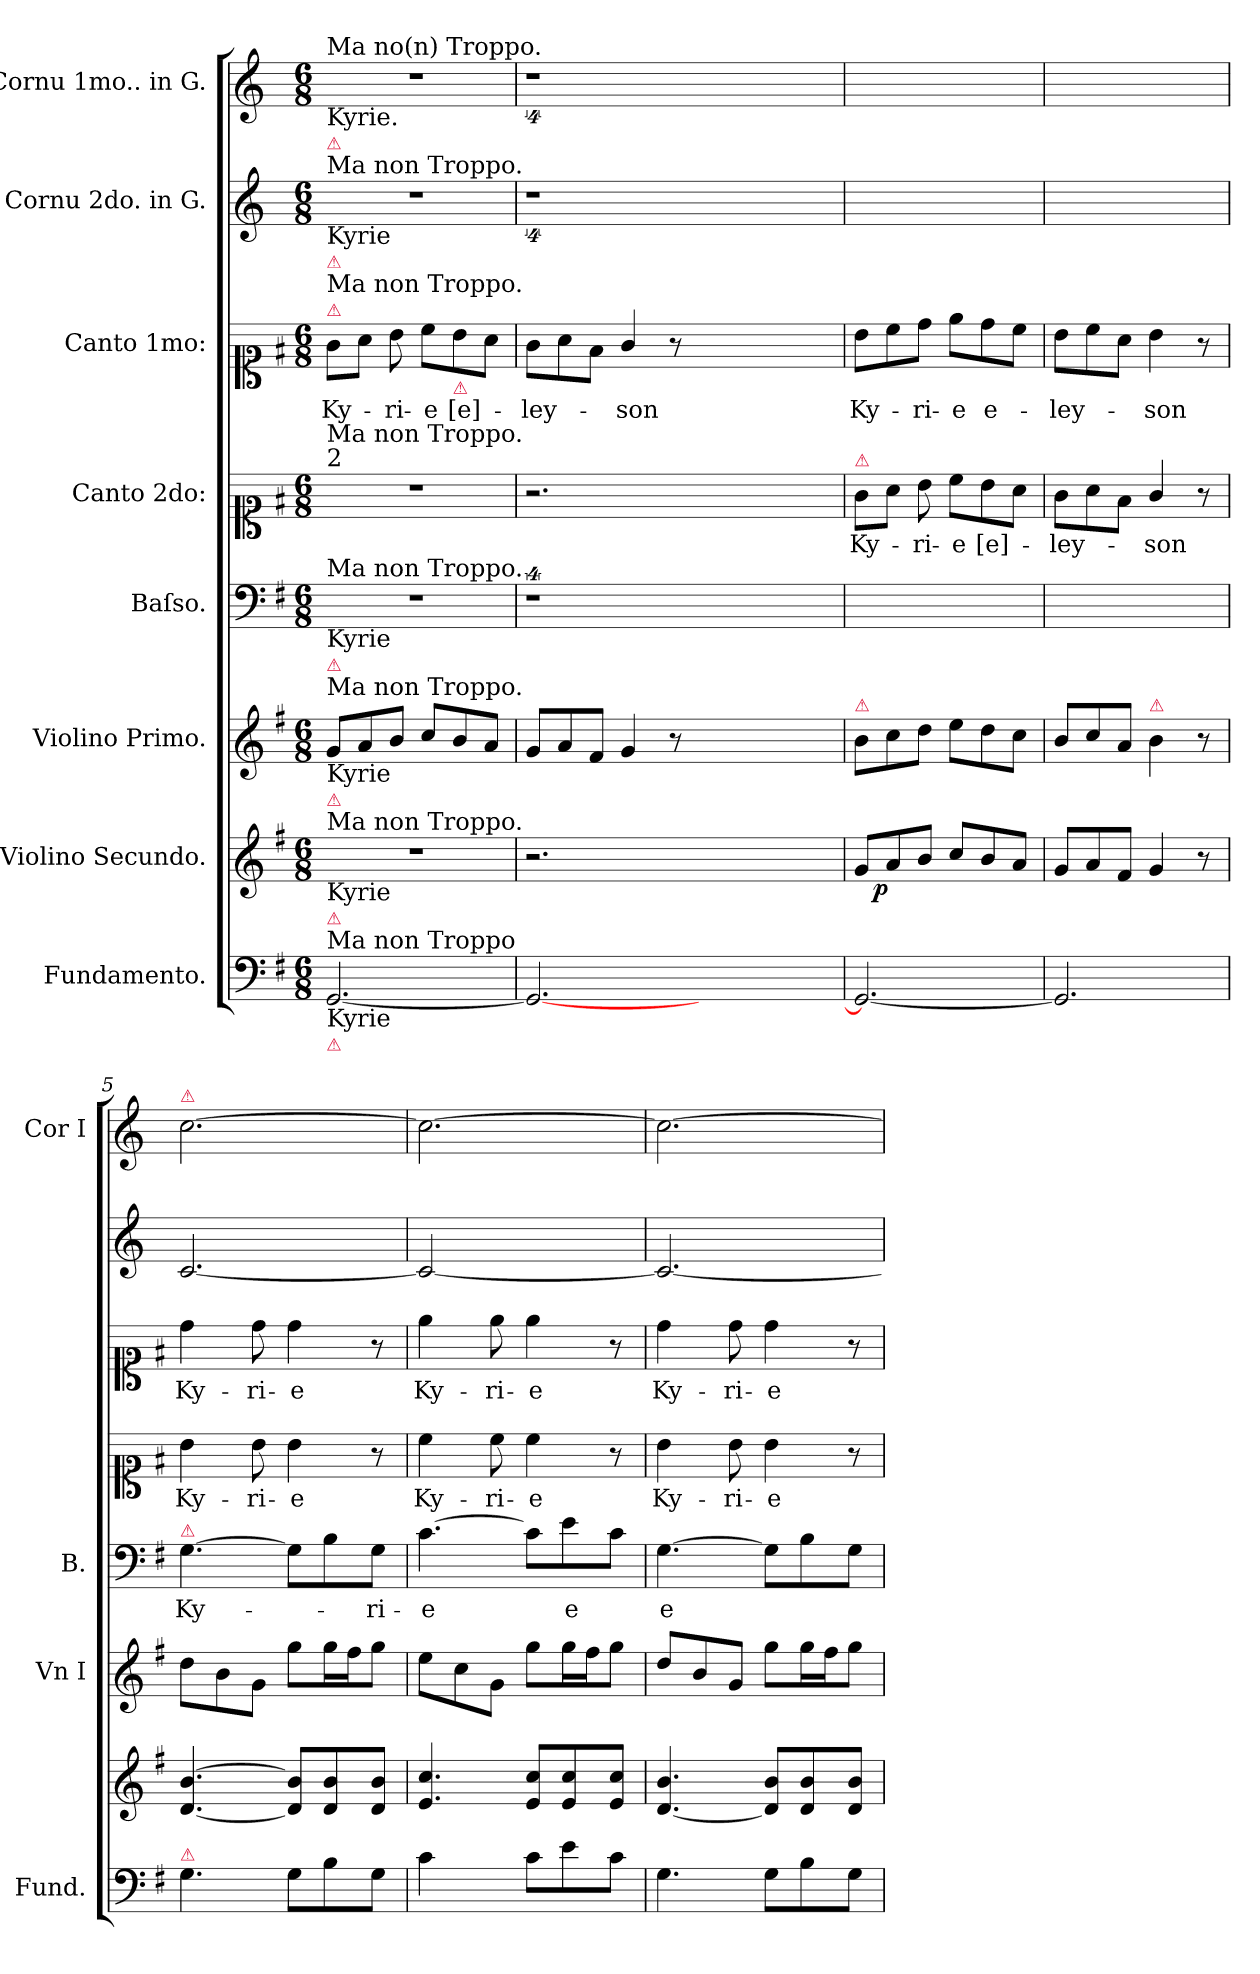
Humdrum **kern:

**kern	**kern	**dynam	**kern	**kern	**text	**kern	**text	**kern	**text	**kern	**kern
*part8	*part7	*part7	*part6	*part5	*part5	*part4	*part4	*part3	*part3	*part2	*part1
*staff8	*staff7	*staff7	*staff6	*staff5	*staff5	*staff4	*staff4	*staff3	*staff3	*staff2	*staff1
*I"Fundamento.	*I"Violino Secundo.	*	*I"Violino Primo.	*I"Baſso.	*	*I"Canto 2do:	*	*I"Canto 1mo:	*	*I"Cornu 2do. in G.	*I"Cornu 1mo.. in G.
*I'Fund.	*	*	*I'Vn I	*I'B.	*	*	*	*	*	*	*I'Cor I
*clefF4	*clefG2	*	*clefG2	*clefF4	*	*clefC1	*	*clefC1	*	*clefG2	*clefG2
*	*	*	*	*	*	*	*	*	*	*ITrd3c5	*ITrd3c5
*k[f#]	*k[f#]	*	*k[f#]	*k[f#]	*	*k[f#]	*	*k[f#]	*	*k[f#]	*k[f#]
*M6/8	*M6/8	*	*M6/8	*M6/8	*	*M6/8	*	*M6/8	*	*M6/8	*M6/8
=1	=1	=1	=1	=1	=1	=1	=1	=1	=1	=1	=1
!	!	!	!	!	!	!	!	!	!	!	!LO:TX:b:t=Kyrie.
!	!	!	!	!	!	!	!	!	!	!	!LO:TX:a:t=Ma no(n) Troppo.
!	!	!	!	!	!	!	!	!	!	!	!LO:TX:b:color=crimson:t=⚠
!	!	!	!	!	!	!	!	!	!	!LO:TX:b:t=Kyrie	!
!	!	!	!	!	!	!	!	!	!	!LO:TX:a:t=Ma non Troppo.	!
!	!	!	!	!	!	!	!	!	!	!LO:TX:b:color=crimson:t=⚠	!
!	!	!	!	!	!	!	!	!LO:TX:a:color=crimson:t=⚠	!	!	!
!	!	!	!	!	!	!	!	!LO:TX:a:t=Ma non Troppo.	!	!	!
!	!	!	!	!	!	!LO:TX:a:t=2	!	!	!	!	!
!	!	!	!	!	!	!LO:TX:a:t=Ma non Troppo.	!	!	!	!	!
!	!	!	!	!LO:TX:a:t=Ma non Troppo.	!	!	!	!	!	!	!
!	!	!	!	!LO:TX:b:t=Kyrie	!	!	!	!	!	!	!
!	!	!	!	!LO:TX:b:color=crimson:t=⚠	!	!	!	!	!	!	!
!	!	!	!LO:TX:b:t=Kyrie	!	!	!	!	!	!	!	!
!	!	!	!LO:TX:a:t=Ma non Troppo.	!	!	!	!	!	!	!	!
!	!	!	!LO:TX:b:color=crimson:t=⚠	!	!	!	!	!	!	!	!
!	!LO:TX:b:t=Kyrie	!	!	!	!	!	!	!	!	!	!
!	!LO:TX:a:t=Ma non Troppo.	!	!	!	!	!	!	!	!	!	!
!	!LO:TX:b:color=crimson:t=⚠	!	!	!	!	!	!	!	!	!	!
!LO:TX:a:t=Ma non Troppo	!	!	!	!	!	!	!	!	!	!	!
!LO:TX:b:t=Kyrie	!	!	!	!	!	!	!	!	!	!	!
!LO:TX:b:color=crimson:t=⚠	!	!	!	!	!	!	!	!	!	!	!
[>2.GG/	2.r	.	8g/L	2.r	.	2.r	.	8g\L	Ky-	2.r	2.r
.	.	.	8a/	.	.	.	.	8a\J	.	.	.
.	.	.	8b/J	.	.	.	.	8b\	-ri-	.	.
.	.	.	8cc/L	.	.	.	.	8cc\L	-e	.	.
!	!	!	!	!	!	!	!	!LO:TX:b:color=crimson:t=⚠	!	!	!
!	!	!	!	!	!	!	!	!	!LO:LY:i	!	!
.	.	.	8b/	.	.	.	.	8b\	[e]-	.	.
.	.	.	8a/J	.	.	.	.	8a\J	.	.	.
=2	=2	=2	=2	=2	=2	=2	=2	=2	=2	=2	=2
2.GG/_>	2.r	.	8g/L	4%9r	.	2.r	.	8g\L	-ley-	4%9r	4%9r
.	.	.	8a/	.	.	.	.	8a\	.	.	.
.	.	.	8f#/J	.	.	.	.	8f#\J	.	.	.
.	.	.	4g/	.	.	.	.	4g/	-son	.	.
.	.	.	8r	.	.	.	.	8r	.	.	.
1.ryy	1.ryy	.	1.ryy	.	.	1.ryy	.	1.ryy	.	.	.
=3	=3	=3	=3	=3	=3	=3	=3	=3	=3	=3	=3
!	!	!	!	!	!	!LO:TX:a:color=crimson:t=⚠	!	!	!	!	!
!	!	!	!LO:TX:a:color=crimson:t=⚠	!	!	!	!	!	!	!	!
!	!	!	!	!	!	!	!	!	!LO:LY:i	!	!
2.GG/_	8g/L	.	8b\L	2.ryy	.	8g\L	Ky-	8b\L	Ky-	2.ryy	2.ryy
!	!	!LO:DY:b:rj	!	!	!	!	!	!	!	!	!
.	8a/	p	8cc\	.	.	8a\J	.	8cc\	.	.	.
!	!	!	!	!	!	!	!	!	!LO:LY:i	!	!
.	8b/J	.	8dd\J	.	.	8b\	-ri-	8dd\J	-ri-	.	.
!	!	!	!	!	!	!	!	!	!LO:LY:i	!	!
.	8cc/L	.	8ee\L	.	.	8cc\L	-e	8ee\L	-e	.	.
!	!	!	!	!	!	!	!LO:LY:i	!	!LO:LY:i	!	!
.	8b/	.	8dd\	.	.	8b\	[e]-	8dd\	e-	.	.
.	8a/J	.	8cc\J	.	.	8a\J	.	8cc\J	.	.	.
=4	=4	=4	=4	=4	=4	=4	=4	=4	=4	=4	=4
!	!	!	!	!	!	!	!	!	!LO:LY:i	!	!
2.GG/]	8g/L	.	8b/L	2.ryy	.	8g\L	-ley-	8b\L	-ley-	2.ryy	2.ryy
.	8a/	.	8cc/	.	.	8a\	.	8cc\	.	.	.
.	8f#/J	.	8a/J	.	.	8f#\J	.	8a\J	.	.	.
!	!	!	!LO:TX:a:color=crimson:t=⚠	!	!	!	!	!	!	!	!
!	!	!	!	!	!	!	!	!	!LO:LY:i	!	!
.	4g/	.	4b\	.	.	4g/	-son	4b\	-son	.	.
.	8r	.	8r	.	.	8r	.	8r	.	.	.
=5	=5	=5	=5	=5	=5	=5	=5	=5	=5	=5	=5
!	!	!	!	!	!	!	!	!	!	!	!LO:TX:a:color=crimson:t=⚠
!	!	!	!	!LO:TX:a:color=crimson:t=⚠	!	!	!	!	!	!	!
!LO:TX:a:color=crimson:t=⚠	!	!	!	!	!	!	!	!	!	!	!
4.G\	[4.d/ [4.b/	.	8dd\L	[4.G\	Ky-	4b\	Ky-	4dd\	Ky-	[>2.G/	[<2.g\
.	.	.	8b\	.	.	.	.	.	.	.	.
.	.	.	8g\J	.	.	8b\	-ri-	8dd\	-ri-	.	.
8G\L	8d]/ 8b]/L	.	8gg\L	8G\L]	.	4b\	-e	4dd\	-e	.	.
8B\	8d/ 8b/	.	16gg\L	8B\	.	.	.	.	.	.	.
.	.	.	16ff#\J	.	.	.	.	.	.	.	.
8G\J	8d/ 8b/J	.	8gg\J	8G\J	-ri-	8r	.	8r	.	.	.
=6	=6	=6	=6	=6	=6	=6	=6	=6	=6	=6	=6
!LO:N:vis=4	!	!	!	!	!	!	!LO:LY:i	!	!	!LO:N:vis=2	!
4.c\	4.e/ 4.cc/	.	8ee\L	[4.c\	-e	4cc\	Ky-	4ee\	Ky-	2.G/_>	2.g\_<
.	.	.	8cc\	.	.	.	.	.	.	.	.
!	!	!	!	!	!	!	!LO:LY:i	!	!	!	!
.	.	.	8g\J	.	.	8cc\	-ri-	8ee\	-ri-	.	.
!	!	!	!	!	!	!	!LO:LY:i	!	!	!	!
8c\L	8e/ 8cc/L	.	8gg\L	8c\L]	.	4cc\	-e	4ee\	-e	.	.
!	!	!	!	!	!LO:LY:i	!	!	!	!	!	!
8e\	8e/ 8cc/	.	16gg\L	8e\	e	.	.	.	.	.	.
.	.	.	16ff#\J	.	.	.	.	.	.	.	.
8c\J	8e/ 8cc/J	.	8gg\J	8c\J	.	8r	.	8r	.	.	.
=7	=7	=7	=7	=7	=7	=7	=7	=7	=7	=7	=7
!	!	!	!	!	!LO:LY:i	!	!	!	!LO:LY:i	!	!
4.G\	[4.d/ 4.b/	.	8dd/L	[4.G\	e	4b\	Ky-	4dd\	Ky-	2.G/_	2.g\_
.	.	.	8b/	.	.	.	.	.	.	.	.
!	!	!	!	!	!	!	!	!	!LO:LY:i	!	!
.	.	.	8g/J	.	.	8b\	-ri-	8dd\	-ri-	.	.
!	!	!	!	!	!	!	!	!	!LO:LY:i	!	!
8G\L	8d]/ 8b/L	.	8gg\L	8G\L]	.	4b\	-e	4dd\	-e	.	.
8B\	8d/ 8b/	.	16gg\L	8B\	.	.	.	.	.	.	.
.	.	.	16ff#\J	.	.	.	.	.	.	.	.
8G\J	8d/ 8b/J	.	8gg\J	8G\J	.	8r	.	8r	.	.	.
=	=	=	=	=	=	=	=	=	=	=	=
*-	*-	*-	*-	*-	*-	*-	*-	*-	*-	*-	*-
